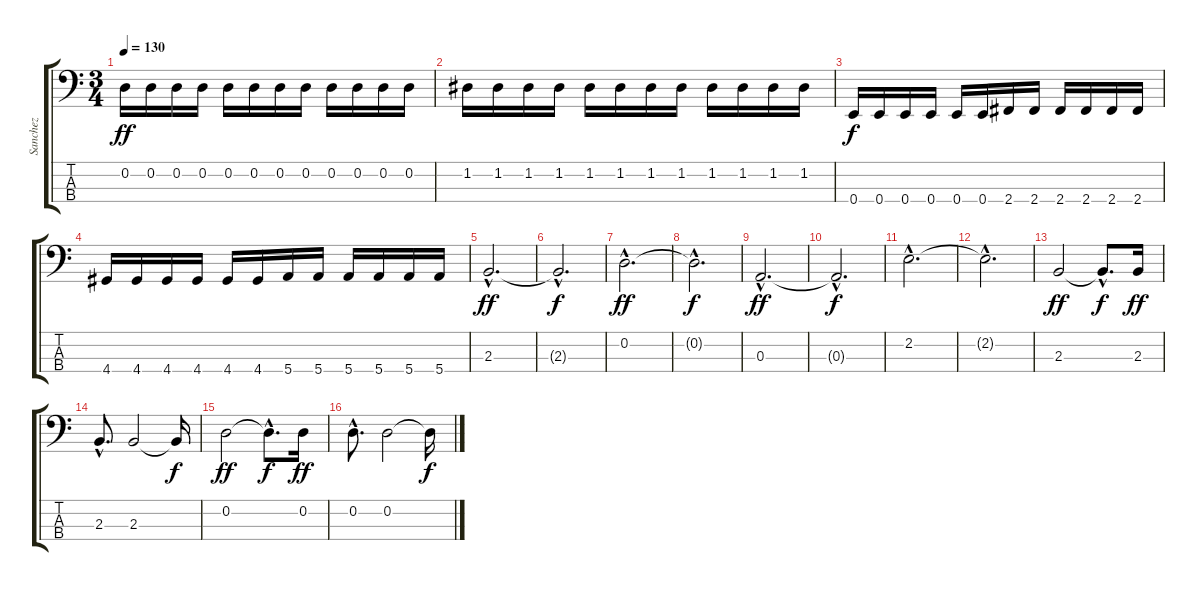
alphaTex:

\track ("Sanchez" "Sanchez") {instrument electricbassfinger}
\staff {score tabs}
\tuning (G2 D2 A1 E1) {hide}
\ts (3 4)
\tempo 130
\clef f4
\ks c
0.2.16{dy ff} 0.2.16 0.2.16 0.2.16 0.2.16 0.2.16 0.2.16 0.2.16 0.2.16 0.2.16 0.2.16 0.2.16 |
1.2.16 1.2.16 1.2.16 1.2.16 1.2.16 1.2.16 1.2.16 1.2.16 1.2.16 1.2.16 1.2.16 1.2.16 |
0.4.16{dy f} 0.4.16 0.4.16 0.4.16 0.4.16 0.4.16 2.4.16 2.4.16 2.4.16 2.4.16 2.4.16 2.4.16 |
4.4.16 4.4.16 4.4.16 4.4.16 4.4.16 4.4.16 5.4.16 5.4.16 5.4.16 5.4.16 5.4.16 5.4.16 |
2.3{hac}.2{d dy ff} |
2.3{hac t}.2{d dy f} |
0.2{hac}.2{d dy ff} |
0.2{hac t}.2{d dy f} |
0.3{hac}.2{d dy ff} |
0.3{hac t}.2{d dy f} |
2.2{hac}.2{d} |
2.2{hac t}.2{d} |
2.3.2{dy ff} 2.3{hac t}.8{d dy f} 2.3.16{dy ff} |
2.3{hac}.8{d} 2.3.2 2.3{t}.16{dy f} |
0.2.2{dy ff} 0.2{hac t}.8{d dy f} 0.2.16{dy ff} |
0.2{hac}.8{d} 0.2.2 0.2{t}.16{dy f}
